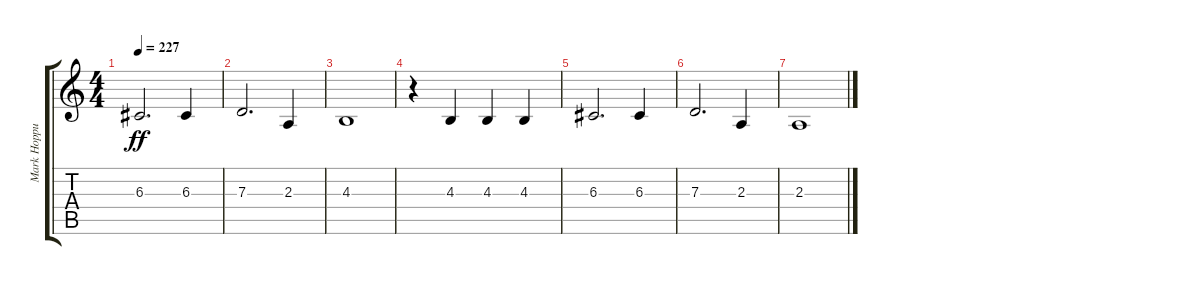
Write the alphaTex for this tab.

\track ("Mark Hoppus - Vocals" "Mark Hoppu") {instrument tenorsax}
\staff {score tabs}
\tuning (E4 B3 G3 D3 A2 E2) {hide}
\ts (4 4)
\tempo 227
\clef g2
\ks c
6.3.2{d dy ff} 6.3.4 |
7.3.2{d} 2.3.4 |
4.3.1 |
r.4 4.3.4 4.3.4 4.3.4 |
6.3.2{d} 6.3.4 |
7.3.2{d} 2.3.4 |
2.3.1{volume 16}
